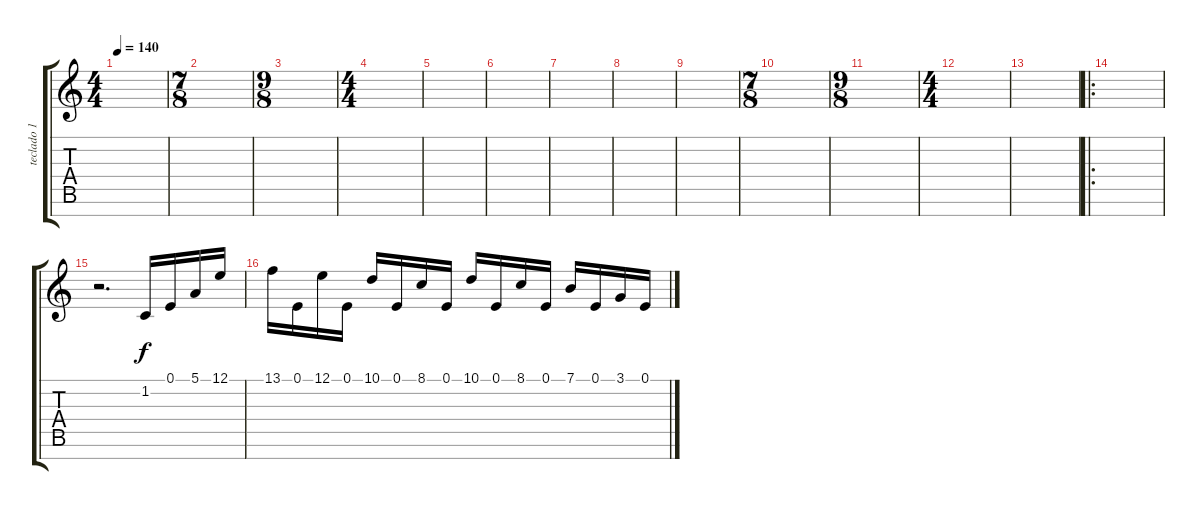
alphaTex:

\track ("teclado 1" "teclado 1") {instrument choiraahs}
\staff {score tabs}
\tuning (E4 B3 G3 D3 A2 E2 B1) {hide}
\ts (4 4)
\tempo 140
\clef g2
\ks c
|
\ts (7 8)
|
\ts (9 8)
|
\ts (4 4)
|
|
|
|
|
|
\ts (7 8)
|
\ts (9 8)
|
\ts (4 4)
|
|
\ro
|
r.2{d} 1.2.16{volume 12 instrument rockorgan} 0.1.16 5.1.16 12.1.16 |
13.1.16 0.1.16 12.1.16 0.1.16 10.1.16 0.1.16 8.1.16 0.1.16 10.1.16 0.1.16 8.1.16 0.1.16 7.1.16 0.1.16 3.1.16 0.1.16
